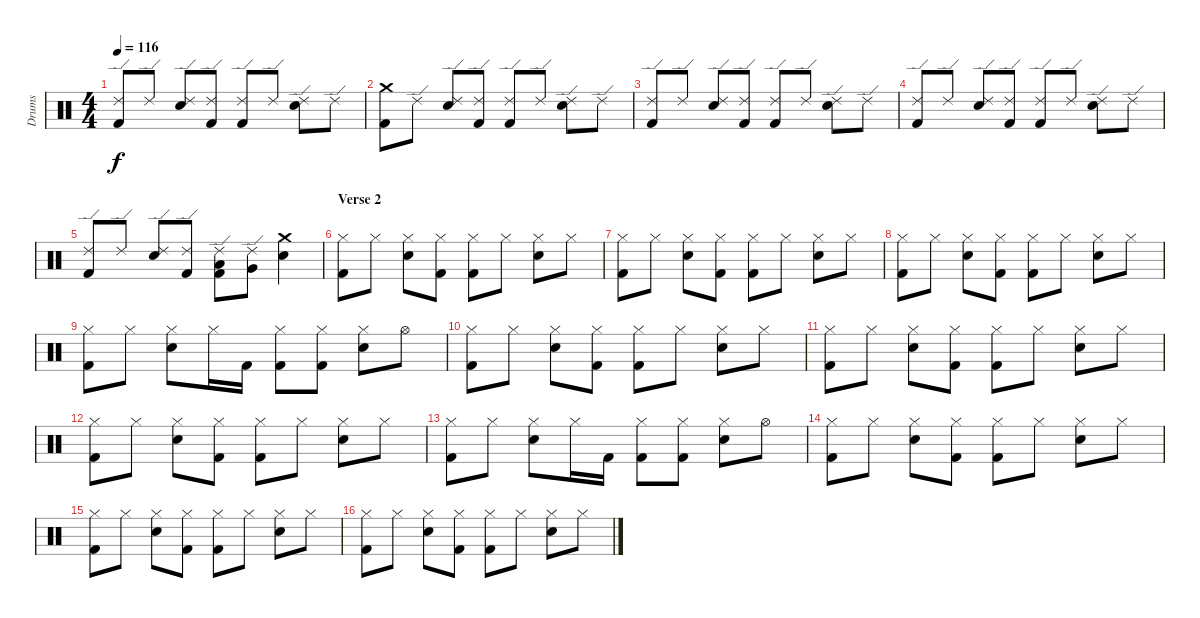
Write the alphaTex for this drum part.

\track ("Drums" "Drums") {instrument percussion}
\staff {score}
\articulation defaults
\ts (4 4)
\tempo 116
\clef neutral
\ks c
("Ride (edge) 2" "Kick (hit) 2").8{dy f} "Ride (edge) 2".8 ("Ride (edge) 2" "Electric Snare (hit)").8 ("Ride (edge) 2" "Kick (hit) 2").8 ("Ride (edge) 2" "Kick (hit) 2").8 "Ride (edge) 2".8 ("Ride (edge) 2" "Electric Snare (hit)").8 "Ride (edge) 2".8 |
("Crash medium (hit)" "Kick (hit) 2").8 "Ride (edge) 2".8 ("Ride (edge) 2" "Electric Snare (hit)").8 ("Ride (edge) 2" "Kick (hit) 2").8 ("Ride (edge) 2" "Kick (hit) 2").8 "Ride (edge) 2".8 ("Ride (edge) 2" "Electric Snare (hit)").8 "Ride (edge) 2".8 |
("Ride (edge) 2" "Kick (hit) 2").8 "Ride (edge) 2".8 ("Ride (edge) 2" "Electric Snare (hit)").8 ("Ride (edge) 2" "Kick (hit) 2").8 ("Ride (edge) 2" "Kick (hit) 2").8 "Ride (edge) 2".8 ("Ride (edge) 2" "Electric Snare (hit)").8 "Ride (edge) 2".8 |
("Ride (edge) 2" "Kick (hit) 2").8 "Ride (edge) 2".8 ("Ride (edge) 2" "Electric Snare (hit)").8 ("Ride (edge) 2" "Kick (hit) 2").8 ("Ride (edge) 2" "Kick (hit) 2").8 "Ride (edge) 2".8 ("Ride (edge) 2" "Electric Snare (hit)").8 "Ride (edge) 2".8 |
("Ride (edge) 2" "Kick (hit) 2").8 "Ride (edge) 2".8 ("Ride (edge) 2" "Electric Snare (hit)").8 ("Ride (edge) 2" "Kick (hit) 2").8 ("Ride (edge) 2" "Low Tom (hit)" "Kick (hit) 2").8 ("Ride (edge) 2" "Very Low Tom (hit)").8 ("Crash medium (hit)" "Electric Snare (hit)").4 |
\section ("" "Verse 2")
("Hi-Hat (closed)" "Kick (hit) 2").8 "Hi-Hat (closed)".8 ("Hi-Hat (closed)" "Electric Snare (hit)").8 ("Hi-Hat (closed)" "Kick (hit) 2").8 ("Hi-Hat (closed)" "Kick (hit) 2").8 "Hi-Hat (closed)".8 ("Hi-Hat (closed)" "Electric Snare (hit)").8 "Hi-Hat (closed)".8 |
("Hi-Hat (closed)" "Kick (hit) 2").8 "Hi-Hat (closed)".8 ("Hi-Hat (closed)" "Electric Snare (hit)").8 ("Hi-Hat (closed)" "Kick (hit) 2").8 ("Hi-Hat (closed)" "Kick (hit) 2").8 "Hi-Hat (closed)".8 ("Hi-Hat (closed)" "Electric Snare (hit)").8 "Hi-Hat (closed)".8 |
("Hi-Hat (closed)" "Kick (hit) 2").8 "Hi-Hat (closed)".8 ("Hi-Hat (closed)" "Electric Snare (hit)").8 ("Hi-Hat (closed)" "Kick (hit) 2").8 ("Hi-Hat (closed)" "Kick (hit) 2").8 "Hi-Hat (closed)".8 ("Hi-Hat (closed)" "Electric Snare (hit)").8 "Hi-Hat (closed)".8 |
("Hi-Hat (closed)" "Kick (hit) 2").8 "Hi-Hat (closed)".8 ("Hi-Hat (closed)" "Electric Snare (hit)").8 "Hi-Hat (closed)".16 "Kick (hit) 2".16 ("Hi-Hat (closed)" "Kick (hit) 2").8 ("Hi-Hat (closed)" "Kick (hit) 2").8 ("Hi-Hat (closed)" "Electric Snare (hit)").8 "Hi-Hat (open)".8 |
("Hi-Hat (closed)" "Kick (hit) 2").8 "Hi-Hat (closed)".8 ("Hi-Hat (closed)" "Electric Snare (hit)").8 ("Hi-Hat (closed)" "Kick (hit) 2").8 ("Hi-Hat (closed)" "Kick (hit) 2").8 "Hi-Hat (closed)".8 ("Hi-Hat (closed)" "Electric Snare (hit)").8 "Hi-Hat (closed)".8 |
("Hi-Hat (closed)" "Kick (hit) 2").8 "Hi-Hat (closed)".8 ("Hi-Hat (closed)" "Electric Snare (hit)").8 ("Hi-Hat (closed)" "Kick (hit) 2").8 ("Hi-Hat (closed)" "Kick (hit) 2").8 "Hi-Hat (closed)".8 ("Hi-Hat (closed)" "Electric Snare (hit)").8 "Hi-Hat (closed)".8 |
("Hi-Hat (closed)" "Kick (hit) 2").8 "Hi-Hat (closed)".8 ("Hi-Hat (closed)" "Electric Snare (hit)").8 ("Hi-Hat (closed)" "Kick (hit) 2").8 ("Hi-Hat (closed)" "Kick (hit) 2").8 "Hi-Hat (closed)".8 ("Hi-Hat (closed)" "Electric Snare (hit)").8 "Hi-Hat (closed)".8 |
("Hi-Hat (closed)" "Kick (hit) 2").8 "Hi-Hat (closed)".8 ("Hi-Hat (closed)" "Electric Snare (hit)").8 "Hi-Hat (closed)".16 "Kick (hit) 2".16 ("Hi-Hat (closed)" "Kick (hit) 2").8 ("Hi-Hat (closed)" "Kick (hit) 2").8 ("Hi-Hat (closed)" "Electric Snare (hit)").8 "Hi-Hat (open)".8 |
("Hi-Hat (closed)" "Kick (hit) 2").8 "Hi-Hat (closed)".8 ("Hi-Hat (closed)" "Electric Snare (hit)").8 ("Hi-Hat (closed)" "Kick (hit) 2").8 ("Hi-Hat (closed)" "Kick (hit) 2").8 "Hi-Hat (closed)".8 ("Hi-Hat (closed)" "Electric Snare (hit)").8 "Hi-Hat (closed)".8 |
("Hi-Hat (closed)" "Kick (hit) 2").8 "Hi-Hat (closed)".8 ("Hi-Hat (closed)" "Electric Snare (hit)").8 ("Hi-Hat (closed)" "Kick (hit) 2").8 ("Hi-Hat (closed)" "Kick (hit) 2").8 "Hi-Hat (closed)".8 ("Hi-Hat (closed)" "Electric Snare (hit)").8 "Hi-Hat (closed)".8 |
("Hi-Hat (closed)" "Kick (hit) 2").8 "Hi-Hat (closed)".8 ("Hi-Hat (closed)" "Electric Snare (hit)").8 ("Hi-Hat (closed)" "Kick (hit) 2").8 ("Hi-Hat (closed)" "Kick (hit) 2").8 "Hi-Hat (closed)".8 ("Hi-Hat (closed)" "Electric Snare (hit)").8 "Hi-Hat (closed)".8
